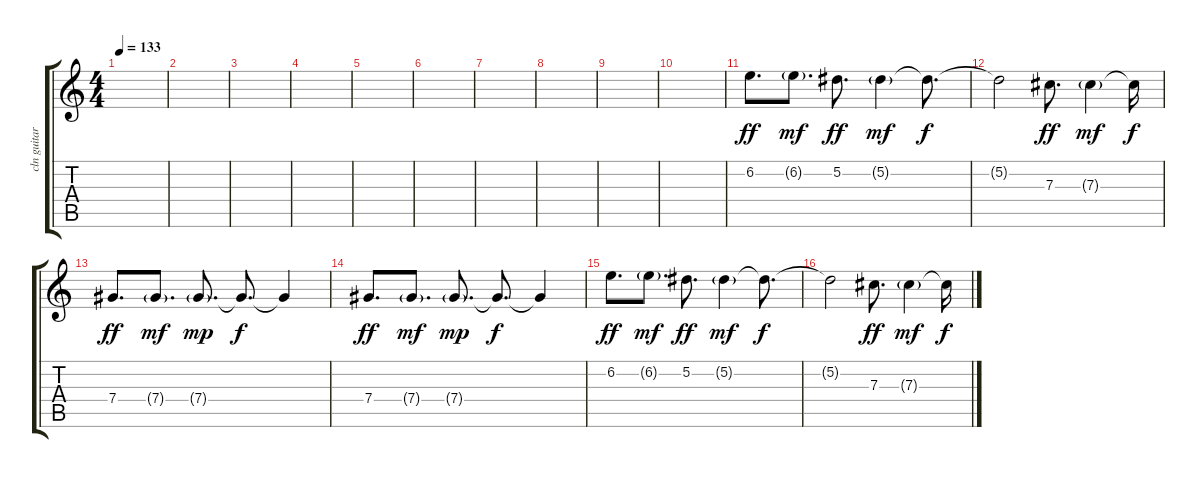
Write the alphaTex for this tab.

\track ("cln guitar" "cln guitar") {instrument electricguitarjazz}
\staff {score tabs}
\tuning (Eb4 Bb3 Gb3 Db3 Ab2 Eb2) {hide}
\ts (4 4)
\tempo 133
\clef g2
\ks c
|
|
|
|
|
|
|
|
|
|
6.2.8{d dy ff} 6.2{g}.8{d dy mf} 5.2.8{d dy ff} 5.2{g}.4{dy mf} 5.2{t}.8{d dy f} |
5.2{t}.2 7.3.8{d dy ff} 7.3{g}.4{dy mf} 7.3{t}.16{dy f} |
7.4.8{d dy ff} 7.4{g}.8{d dy mf} 7.4{g}.8{d dy mp} 7.4{t}.8{d dy f} 7.4{t}.4 |
7.4.8{d dy ff} 7.4{g}.8{d dy mf} 7.4{g}.8{d dy mp} 7.4{t}.8{d dy f} 7.4{t}.4 |
6.2.8{d dy ff} 6.2{g}.8{d dy mf} 5.2.8{d dy ff} 5.2{g}.4{dy mf} 5.2{t}.8{d dy f} |
5.2{t}.2 7.3.8{d dy ff} 7.3{g}.4{dy mf} 7.3{t}.16{dy f}
